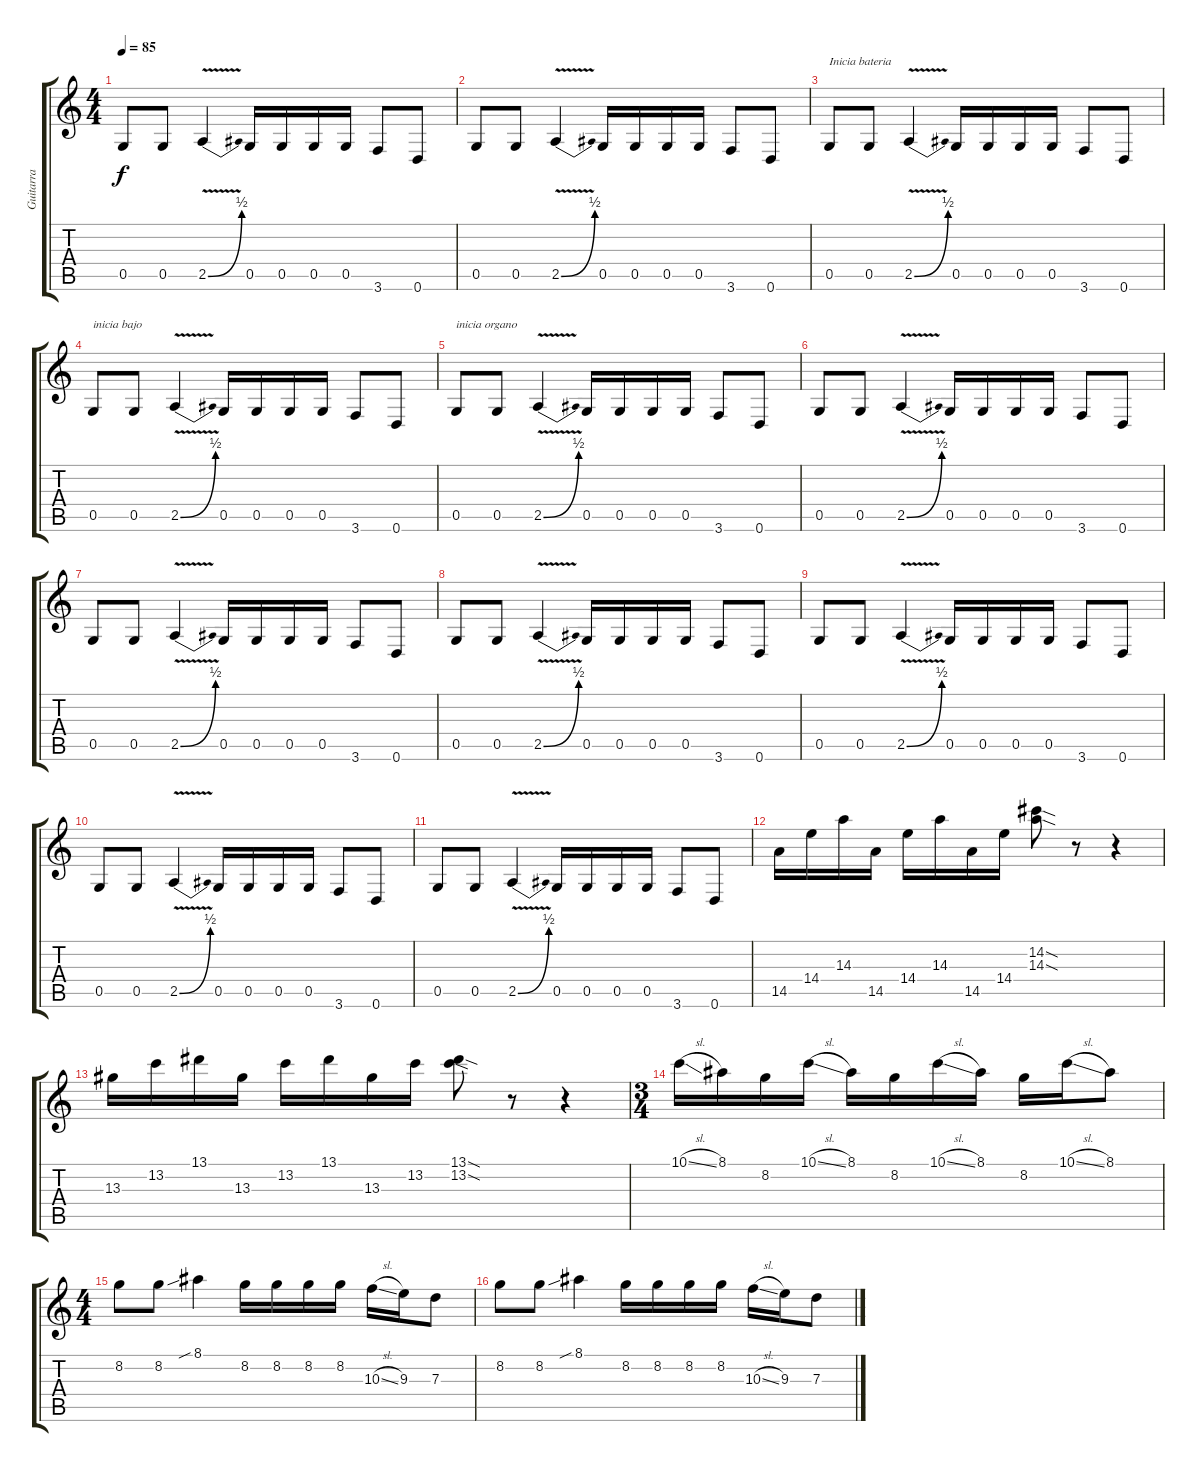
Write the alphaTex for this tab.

\track ("Guitarra" "Guitarra") {instrument distortionguitar}
\staff {score tabs}
\tuning (D4 B3 G3 D3 G2 D2) {hide}
\ts (4 4)
\tempo 85
\clef g2
\ks c
0.5.8{dy f instrument distortionguitar} 0.5.8 2.5{be (bend 0 0 60 2) v}.4 0.5.16 0.5.16 0.5.16 0.5.16 3.6.8 0.6.8 |
0.5.8 0.5.8 2.5{be (bend 0 0 60 2) v}.4 0.5.16 0.5.16 0.5.16 0.5.16 3.6.8 0.6.8 |
0.5.8{txt "Inicia bateria"} 0.5.8 2.5{be (bend 0 0 60 2) v}.4 0.5.16 0.5.16 0.5.16 0.5.16 3.6.8 0.6.8 |
0.5.8{txt "inicia bajo"} 0.5.8 2.5{be (bend 0 0 60 2) v}.4 0.5.16 0.5.16 0.5.16 0.5.16 3.6.8 0.6.8 |
0.5.8{txt "inicia organo"} 0.5.8 2.5{be (bend 0 0 60 2) v}.4 0.5.16 0.5.16 0.5.16 0.5.16 3.6.8 0.6.8 |
0.5.8 0.5.8 2.5{be (bend 0 0 60 2) v}.4 0.5.16 0.5.16 0.5.16 0.5.16 3.6.8 0.6.8 |
0.5.8 0.5.8 2.5{be (bend 0 0 60 2) v}.4 0.5.16 0.5.16 0.5.16 0.5.16 3.6.8 0.6.8 |
0.5.8 0.5.8 2.5{be (bend 0 0 60 2) v}.4 0.5.16 0.5.16 0.5.16 0.5.16 3.6.8 0.6.8 |
0.5.8 0.5.8 2.5{be (bend 0 0 60 2) v}.4 0.5.16 0.5.16 0.5.16 0.5.16 3.6.8 0.6.8 |
0.5.8 0.5.8 2.5{be (bend 0 0 60 2) v}.4 0.5.16 0.5.16 0.5.16 0.5.16 3.6.8 0.6.8 |
0.5.8 0.5.8 2.5{be (bend 0 0 60 2) v}.4 0.5.16 0.5.16 0.5.16 0.5.16 3.6.8 0.6.8 |
14.5.16 14.4.16 14.3.16 14.5.16 14.4.16 14.3.16 14.5.16 14.4.16 (14.2{sod} 14.3{sod}).8 r.8 r.4 |
13.3.16 13.2.16 13.1.16 13.3.16 13.2.16 13.1.16 13.3.16 13.2.16 (13.1{sod} 13.2{sod}).8 r.8 r.4 |
\ts (3 4)
10.1{sl}.16 8.1.16 8.2.16 10.1{sl}.16 8.1.16 8.2.16 10.1{sl}.16 8.1.16 8.2.16 10.1{sl}.16 8.1.8 |
\ts (4 4)
8.2.8 8.2.8 8.1{sib}.4 8.2.16 8.2.16 8.2.16 8.2.16 10.3{sl}.16 9.3.16 7.3.8 |
8.2.8 8.2.8 8.1{sib}.4 8.2.16 8.2.16 8.2.16 8.2.16 10.3{sl}.16 9.3.16 7.3.8
